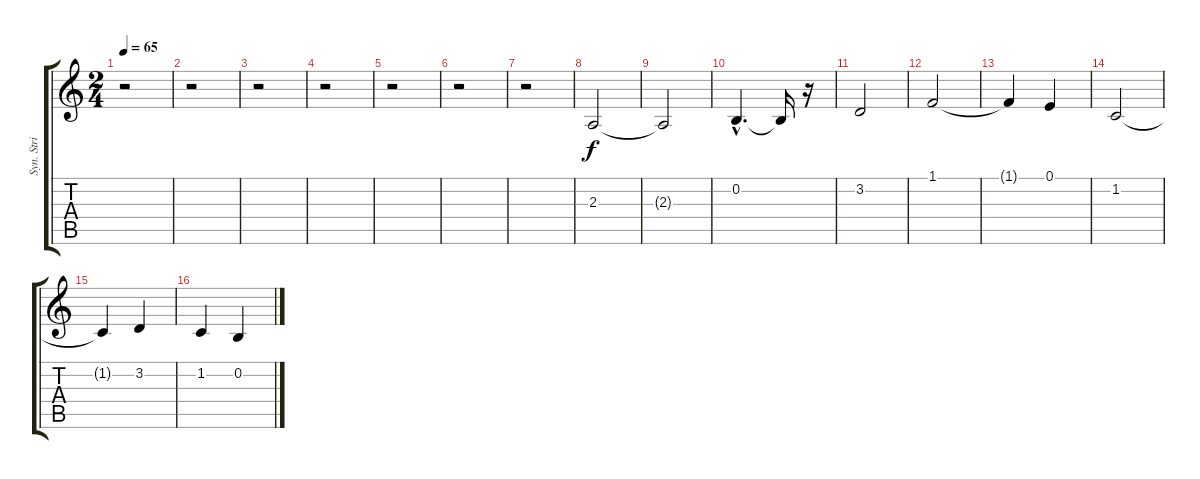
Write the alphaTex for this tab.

\track (" Syn. Strings1*merged" " Syn. Stri") {instrument synthstrings1}
\staff {score tabs}
\tuning (E4 B3 G3 D3 A2 E2) {hide}
\ts (2 4)
\tempo 65
\clef g2
\ks c
r.2{dy f} |
r.2 |
r.2 |
r.2 |
r.2 |
r.2 |
r.2 |
2.3.2 |
2.3{t}.2 |
0.2{hac}.4{d} 0.2{t}.16 r.16 |
3.2.2 |
1.1.2 |
1.1{t}.4 0.1.4 |
1.2.2 |
1.2{t}.4 3.2.4 |
1.2.4 0.2.4
